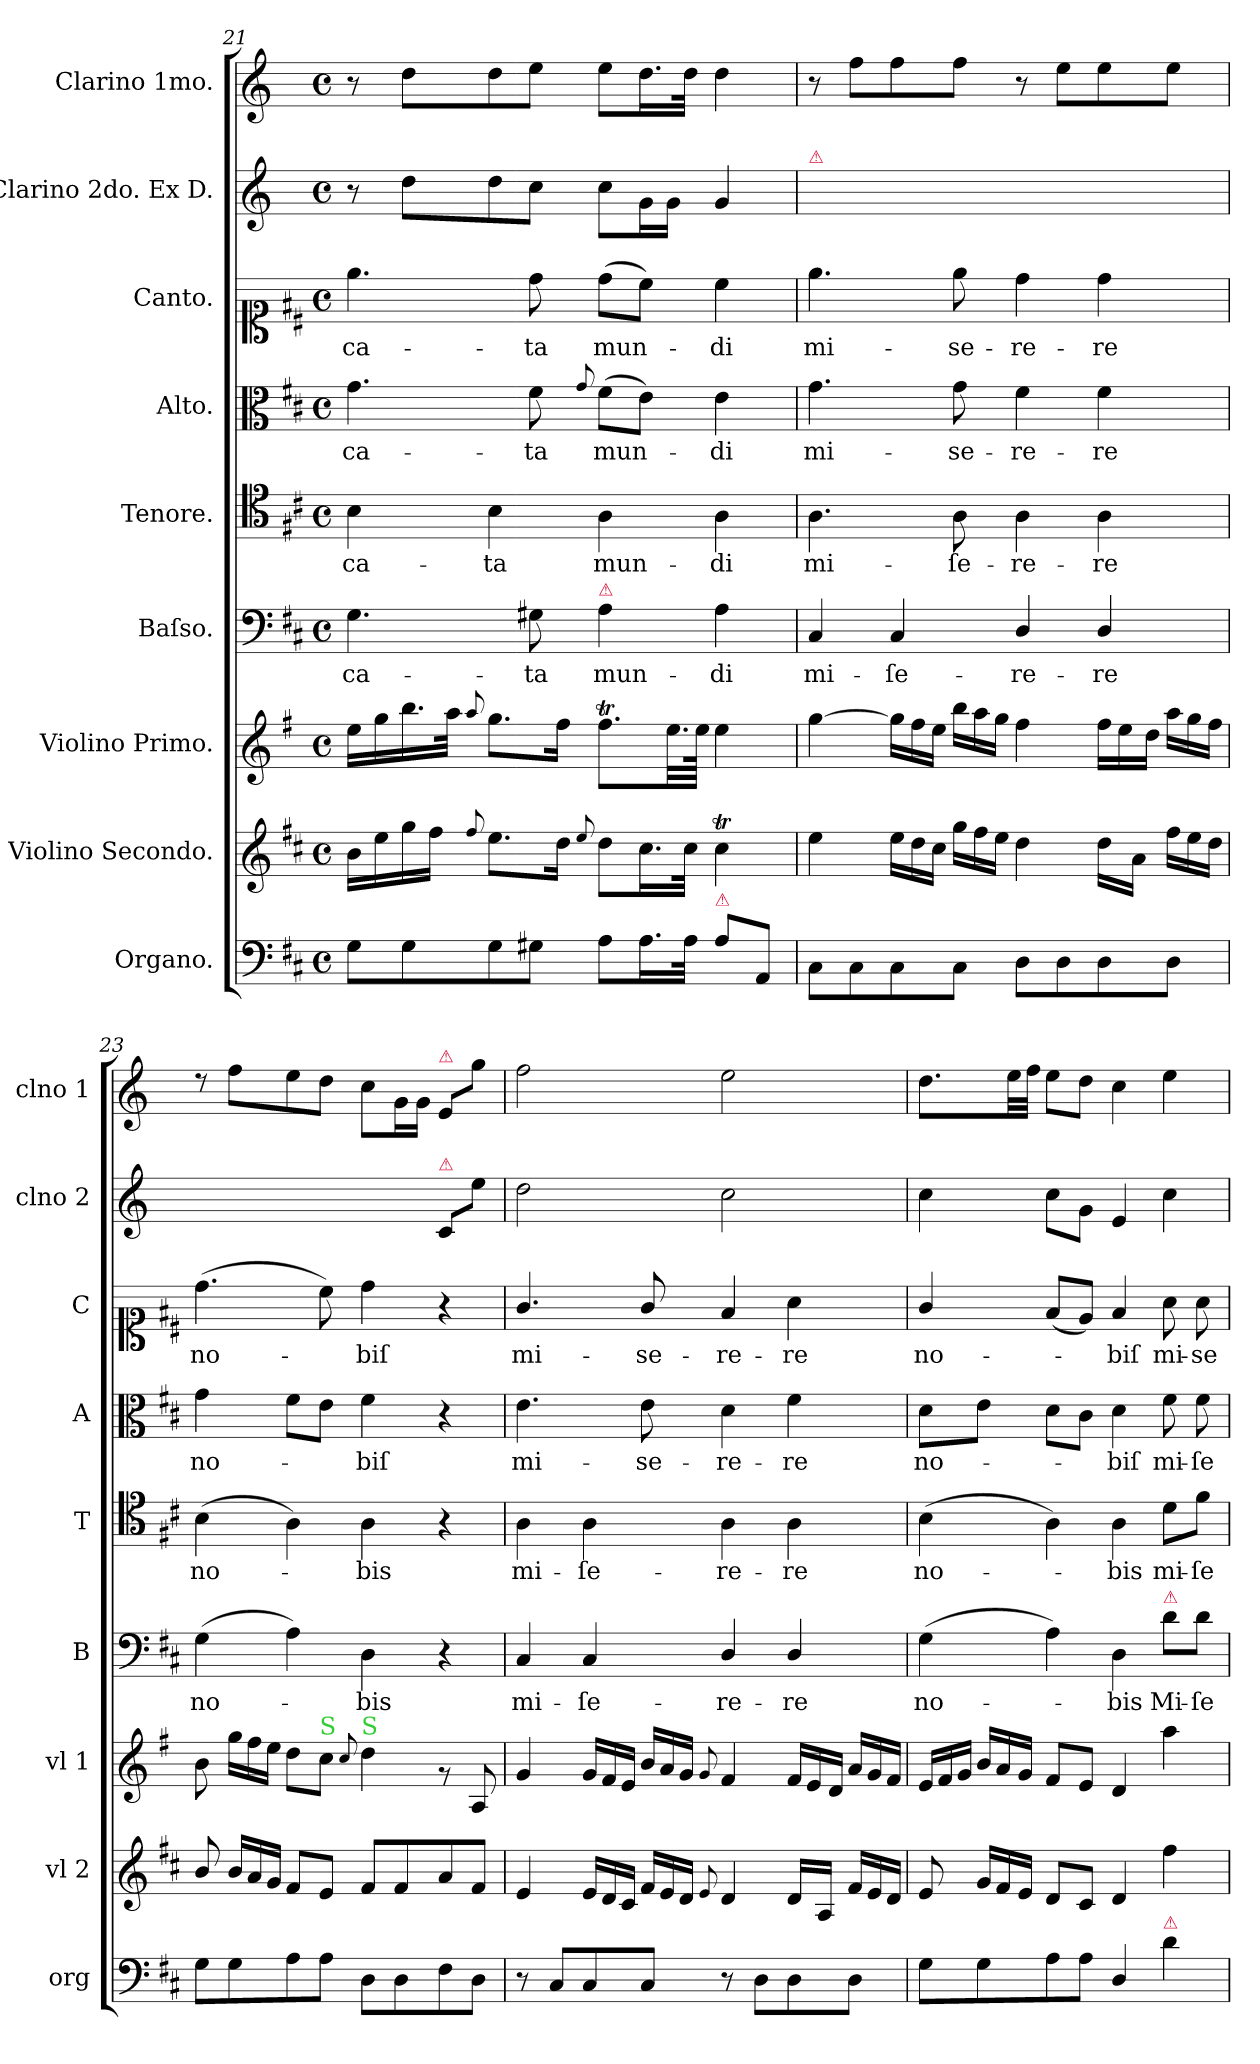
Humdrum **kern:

**kern	**kern	**dynam	**kern	**dynam	**kern	**text	**kern	**text	**kern	**text	**kern	**text	**kern	**kern
*part9	*part8	*part8	*part7	*part7	*part6	*part6	*part5	*part5	*part4	*part4	*part3	*part3	*part2	*part1
*staff9	*staff8	*staff8	*staff7	*staff7	*staff6	*staff6	*staff5	*staff5	*staff4	*staff4	*staff3	*staff3	*staff2	*staff1
*I"Organo.	*I"Violino Secondo.	*	*I"Violino Primo.	*	*I"Baſso.	*	*I"Tenore.	*	*I"Alto.	*	*I"Canto.	*	*I"Clarino 2do. Ex D.	*I"Clarino 1mo.
*I'org	*I'vl 2	*	*I'vl 1	*	*I'B	*	*I'T	*	*I'A	*	*I'C	*	*I'clno 2	*I'clno 1
*clefF4	*clefG2	*	*clefG2	*	*clefF4	*	*clefC4	*	*clefC3	*	*clefC1	*	*clefG2	*clefG2
*	*	*	*	*	*	*	*	*	*	*	*	*	*ITrd-1c-2	*ITrd-1c-2
*k[f#c#]	*k[f#c#]	*	*k[f#]	*	*k[f#c#]	*	*k[f#c#]	*	*k[f#c#]	*	*k[f#c#]	*	*k[f#c#]	*k[f#c#]
*D:	*D:	*	*	*	*D:	*	*D:	*	*D:	*	*D:	*	*D:	*D:
*M4/4	*M4/4	*	*M4/4	*	*M4/4	*	*M4/4	*	*M4/4	*	*M4/4	*	*M4/4	*M4/4
*met(c)	*met(c)	*	*met(c)	*	*met(c)	*	*met(c)	*	*met(c)	*	*met(c)	*	*met(c)	*met(c)
=21	=21	=21	=21	=21	=21	=21	=21	=21	=21	=21	=21	=21	=21	=21
8G\L	16b\LL	.	16ee\LL	.	4.G\	-ca-	4B\	-ca-	4.g\	-ca-	4.ee\	-ca-	8r	8r
.	16ee\	.	16gg\	.	.	.	.	.	.	.	.	.	.	.
8G\	16gg\	.	16.bb\	.	.	.	.	.	.	.	.	.	8ee\L	8ee\L
.	16ff#\JJ	.	.	.	.	.	.	.	.	.	.	.	.	.
.	.	.	32aa\JJk	.	.	.	.	.	.	.	.	.	.	.
.	8qqff#/	.	8qqaa/	.	.	.	.	.	.	.	.	.	.	.
8G\	8.ee\L	.	8.gg\L	.	.	.	4B\	-ta	.	.	.	.	8ee\	8ee\
8G#X\J	.	.	.	.	8G#X\	-ta	.	.	8f#\	-ta	8dd\	-ta	8dd\J	8ff#\J
.	16dd\Jk	.	16ff#\Jk	.	.	.	.	.	.	.	.	.	.	.
.	8qqee/	.	.	.	.	.	.	.	8qqg/	.	.	.	.	.
!	!	!	!	!	!LO:TX:a:color=crimson:t=⚠	!	!	!	!	!	!	!	!	!
8A\L	8dd\L	.	8.ff#t\L	.	4A\	mun-	4A\	mun-	(8f#\L	mun-	(8dd\L	mun-	8dd\L	8ff#\L
16.A\L	16.cc#\L	.	.	.	.	.	.	.	8e\J)	.	8cc#\J)	.	16a\L	16.ee\L
.	.	.	32.ee\LL	.	.	.	.	.	.	.	.	.	16a\JJ	.
32A\JJk	32cc#\JJk	.	.	.	.	.	.	.	.	.	.	.	.	32ee\JJk
.	.	.	64ee\JJJk	.	.	.	.	.	.	.	.	.	.	.
!LO:TX:a:color=crimson:t=⚠	!	!	!	!	!	!	!	!	!	!	!	!	!	!
8A\L	4cc#t\	.	4ee\	.	4A\	-di	4A\	-di	4e\	-di	4cc#\	-di	4a/	4ee\
8AA/J	.	.	.	.	.	.	.	.	.	.	.	.	.	.
=22	=22	=22	=22	=22	=22	=22	=22	=22	=22	=22	=22	=22	=22	=22
!	!	!	!	!	!	!	!	!	!	!	!	!	!LO:TX:a:color=crimson:t=⚠	!
8C#\L	4ee\	.	[4gg\	.	4C#/	mi-	4.A\	mi-	4.g\	mi-	4.ee\	mi-	1ryy	8r
8C#\	.	.	.	.	.	.	.	.	.	.	.	.	.	8gg\L
*	*Xtuplet	*	*Xtuplet	*	*	*	*	*	*	*	*	*	*	*
8C#\	24ee\LL	.	24gg\LL]	.	4C#/	-ſe-	.	.	.	.	.	.	.	8gg\
.	24dd\	.	24ff#\	.	.	.	.	.	.	.	.	.	.	.
.	24cc#\JJ	.	24ee\JJ	.	.	.	.	.	.	.	.	.	.	.
8C#\J	24gg\LL	.	24bb\LL	.	.	.	8A\	-ſe-	8g\	-se-	8ee\	-se-	.	8gg\J
.	24ff#\	.	24aa\	.	.	.	.	.	.	.	.	.	.	.
.	24ee\JJ	.	24gg\JJ	.	.	.	.	.	.	.	.	.	.	.
8D\L	4dd\	.	4ff#\	.	4D/	-re-	4A\	-re-	4f#\	-re-	4dd\	-re-	.	8r
8D\	.	.	.	.	.	.	.	.	.	.	.	.	.	8ff#\L
8D\	16dd\LL	.	24ff#\LL	.	4D/	-re	4A\	-re	4f#\	-re	4dd\	-re	.	8ff#\
.	.	.	24ee\	.	.	.	.	.	.	.	.	.	.	.
.	16a\JJ	.	.	.	.	.	.	.	.	.	.	.	.	.
.	.	.	24dd\JJ	.	.	.	.	.	.	.	.	.	.	.
8D\J	24ff#\LL	.	24aa\LL	.	.	.	.	.	.	.	.	.	.	8ff#\J
.	24ee\	.	24gg\	.	.	.	.	.	.	.	.	.	.	.
.	24dd\JJ	.	24ff#\JJ	.	.	.	.	.	.	.	.	.	.	.
=23	=23	=23	=23	=23	=23	=23	=23	=23	=23	=23	=23	=23	=23	=23
8G\L	8b/	.	8b\	.	(4G\	no-	(4B\	no-	4g\	no-	(4.dd\	no-	2.ryy	8rdd
8G\	24b/LL	.	24gg\LL	.	.	.	.	.	.	.	.	.	.	8gg\L
.	24a/	.	24ff#\	.	.	.	.	.	.	.	.	.	.	.
.	24g/JJ	.	24ee\JJ	.	.	.	.	.	.	.	.	.	.	.
8A\	8f#/L	.	8dd\L	.	4A\)	.	4A\)	.	8f#\L	.	.	.	.	8ff#\
!	!	!	!LO:TX:a:color=limegreen:t=S	!	!	!	!	!	!	!	!	!	!	!
8A\J	8e/J	.	8cc\J	.	.	.	.	.	8e\J	.	8cc#\)	.	.	8ee\J
.	.	.	8qqcc/	.	.	.	.	.	.	.	.	.	.	.
!	!	!	!LO:TX:a:color=limegreen:t=S	!	!	!	!	!	!	!	!	!	!	!
8D\L	8f#/L	.	4dd\	.	4D\	-bis	4A\	-bis	4f#\	-biſ	4dd\	-biſ	.	8dd\L
8D\	8f#/	.	.	.	.	.	.	.	.	.	.	.	.	16a\L
.	.	.	.	.	.	.	.	.	.	.	.	.	.	16a\JJ
!	!	!	!	!	!	!	!	!	!	!	!	!	!	!LO:TX:a:color=crimson:t=⚠
!	!	!	!	!	!	!	!	!	!	!	!	!	!LO:TX:a:color=crimson:t=⚠	!
8F#\	8a/	.	8rg	.	4r	.	4r	.	4r	.	4r	.	8d/L	8f#/L
8D\J	8f#/J	.	8A/	.	.	.	.	.	.	.	.	.	8ff#\J	8aa\J
=24	=24	=24	=24	=24	=24	=24	=24	=24	=24	=24	=24	=24	=24	=24
!	!	!LO:DY:b	!	!LO:DY:b	!	!	!	!	!	!	!	!	!	!
8r	4e/	po	4g/	pio	4C#/	mi-	4A\	mi-	4.e\	mi-	4.g/	mi-	2ee\	2gg\
8C#/L	.	.	.	.	.	.	.	.	.	.	.	.	.	.
8C#/	24e/LL	.	24g/LL	.	4C#/	-ſe-	4A\	-ſe-	.	.	.	.	.	.
.	24d/	.	24f#/	.	.	.	.	.	.	.	.	.	.	.
.	24c#/JJ	.	24e/JJ	.	.	.	.	.	.	.	.	.	.	.
8C#/J	24f#/LL	.	24b/LL	.	.	.	.	.	8e\	-se-	8g/	-se-	.	.
.	24e/	.	24a/	.	.	.	.	.	.	.	.	.	.	.
.	24d/JJ	.	24g/JJ	.	.	.	.	.	.	.	.	.	.	.
.	8qqe/	.	8qqg/	.	.	.	.	.	.	.	.	.	.	.
8r	4d/	.	4f#/	.	4D/	-re-	4A\	-re-	4d\	-re-	4f#/	-re-	2dd\	2ff#\
8D\L	.	.	.	.	.	.	.	.	.	.	.	.	.	.
8D\	16d/LL	.	24f#/LL	.	4D/	-re	4A\	-re	4f#\	-re	4a\	-re	.	.
.	.	.	24e/	.	.	.	.	.	.	.	.	.	.	.
.	16A/JJ	.	.	.	.	.	.	.	.	.	.	.	.	.
.	.	.	24d/JJ	.	.	.	.	.	.	.	.	.	.	.
8D\J	24f#/LL	.	24a/LL	.	.	.	.	.	.	.	.	.	.	.
.	24e/	.	24g/	.	.	.	.	.	.	.	.	.	.	.
.	24d/JJ	.	24f#/JJ	.	.	.	.	.	.	.	.	.	.	.
=25	=25	=25	=25	=25	=25	=25	=25	=25	=25	=25	=25	=25	=25	=25
8G\L	8e/	.	24e/LL	.	(4G\	no-	(4B\	no-	8d\L	no-	4g/	no-	4dd\	8.ee\L
.	.	.	24f#/	.	.	.	.	.	.	.	.	.	.	.
.	.	.	24g/JJ	.	.	.	.	.	.	.	.	.	.	.
8G\	24g/LL	.	24b/LL	.	.	.	.	.	8e\J	.	.	.	.	.
.	24f#/	.	24a/	.	.	.	.	.	.	.	.	.	.	.
.	.	.	.	.	.	.	.	.	.	.	.	.	.	32ff#\LL
.	24e/JJ	.	24g/JJ	.	.	.	.	.	.	.	.	.	.	.
.	.	.	.	.	.	.	.	.	.	.	.	.	.	32gg\JJJ
8A\	8d/L	.	8f#/L	.	4A\)	.	4A\)	.	8d\L	.	(8f#/L	.	8dd\L	8ff#\L
8A\J	8c#/J	.	8e/J	.	.	.	.	.	8c#\J	.	8e/J)	.	8a\J	8ee\J
!	!	!	!	!LO:DY:b	!	!	!	!	!	!	!	!	!	!
4D/	4d/	.	4d/	for	4D\	-bis	4A\	-bis	4d\	-biſ	4f#/	-biſ	4f#/	4dd\
!	!	!	!	!	!LO:TX:a:color=crimson:t=⚠	!	!	!	!	!	!	!	!	!
!LO:TX:a:color=crimson:t=⚠	!	!	!	!	!	!	!	!	!	!	!	!	!	!
4d\	4ff#\	.	4aa\	.	8d\L	Mi-	8d\L	mi-	8f#\	mi-	8a\	mi-	4dd\	4ff#\
.	.	.	.	.	8d\J	-ſe-	8f#\J	-ſe-	8f#\	-ſe-	8a\	-se-	.	.
=	=	=	=	=	=	=	=	=	=	=	=	=	=	=
*-	*-	*-	*-	*-	*-	*-	*-	*-	*-	*-	*-	*-	*-	*-
